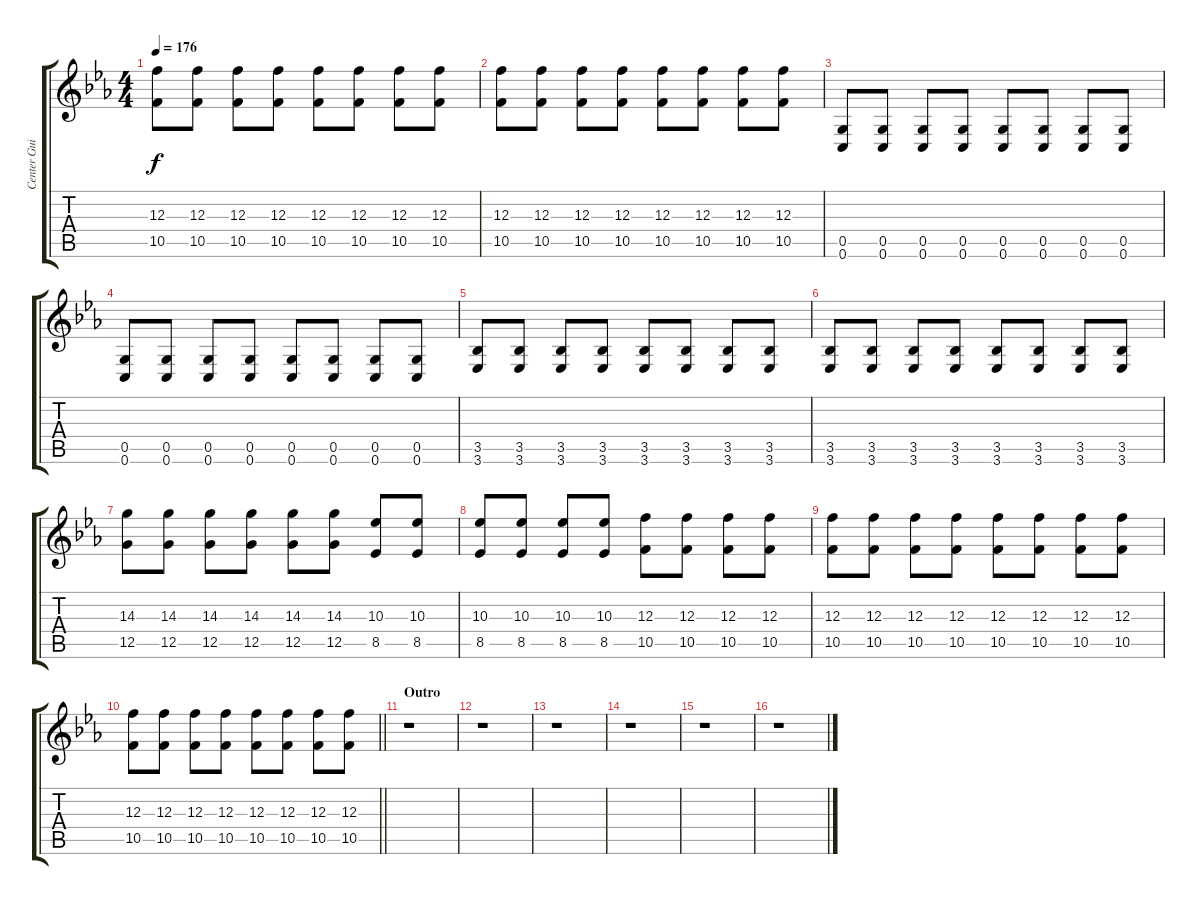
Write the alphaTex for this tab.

\track ("Center Guitar" "Center Gui") {instrument overdrivenguitar}
\staff {score tabs}
\tuning (D4 A3 F3 C3 G2 C2) {hide}
\ts (4 4)
\tempo 176
\clef g2
\ks eb
(12.3 10.5).8{dy f} (12.3 10.5).8 (12.3 10.5).8 (12.3 10.5).8 (12.3 10.5).8 (12.3 10.5).8 (12.3 10.5).8 (12.3 10.5).8 |
(12.3 10.5).8 (12.3 10.5).8 (12.3 10.5).8 (12.3 10.5).8 (12.3 10.5).8 (12.3 10.5).8 (12.3 10.5).8 (12.3 10.5).8 |
(0.5 0.6).8 (0.5 0.6).8 (0.5 0.6).8 (0.5 0.6).8 (0.5 0.6).8 (0.5 0.6).8 (0.5 0.6).8 (0.5 0.6).8 |
(0.5 0.6).8 (0.5 0.6).8 (0.5 0.6).8 (0.5 0.6).8 (0.5 0.6).8 (0.5 0.6).8 (0.5 0.6).8 (0.5 0.6).8 |
(3.5 3.6).8 (3.5 3.6).8 (3.5 3.6).8 (3.5 3.6).8 (3.5 3.6).8 (3.5 3.6).8 (3.5 3.6).8 (3.5 3.6).8 |
(3.5 3.6).8 (3.5 3.6).8 (3.5 3.6).8 (3.5 3.6).8 (3.5 3.6).8 (3.5 3.6).8 (3.5 3.6).8 (3.5 3.6).8 |
(14.3 12.5).8 (14.3 12.5).8 (14.3 12.5).8 (14.3 12.5).8 (14.3 12.5).8 (14.3 12.5).8 (10.3 8.5).8 (10.3 8.5).8 |
(10.3 8.5).8 (10.3 8.5).8 (10.3 8.5).8 (10.3 8.5).8 (12.3 10.5).8 (12.3 10.5).8 (12.3 10.5).8 (12.3 10.5).8 |
(12.3 10.5).8 (12.3 10.5).8 (12.3 10.5).8 (12.3 10.5).8 (12.3 10.5).8 (12.3 10.5).8 (12.3 10.5).8 (12.3 10.5).8 |
\barLineRight lightlight
(12.3 10.5).8 (12.3 10.5).8 (12.3 10.5).8 (12.3 10.5).8 (12.3 10.5).8 (12.3 10.5).8 (12.3 10.5).8 (12.3 10.5).8 |
\section ("" "Outro")
r.1 |
r.1 |
r.1 |
r.1 |
r.1 |
r.1
